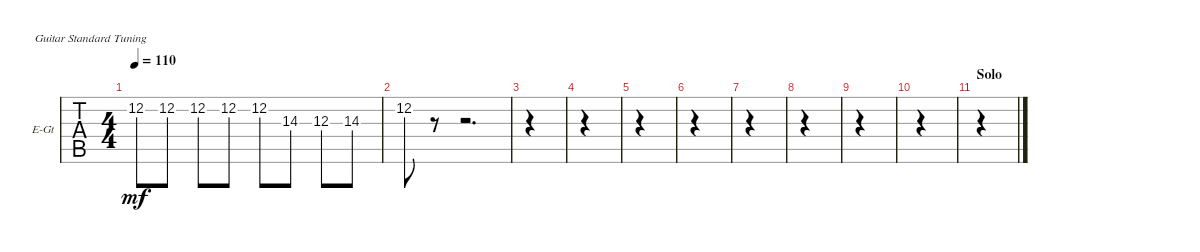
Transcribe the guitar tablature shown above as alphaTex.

\defaultSystemsLayout 4
\bracketExtendMode groupsimilarinstruments
\firstSystemTrackNameOrientation horizontal
\otherSystemsTrackNameOrientation horizontal
\track ("Vocals" "E-Gt") {instrument electricguitarclean}
\staff {tabs}
\tuning (E4 B3 G3 D3 A2 E2)
\ts (4 4)
\tempo 110
\clef g2
\ks c
12.2.8{dy mf} 12.2.8 12.2.8 12.2.8 12.2.8 14.3.8 12.3.8 14.3.8 |
12.2.8 r.8 r.2{d} |
|
|
|
|
|
|
|
|
\section ("" "Solo")
